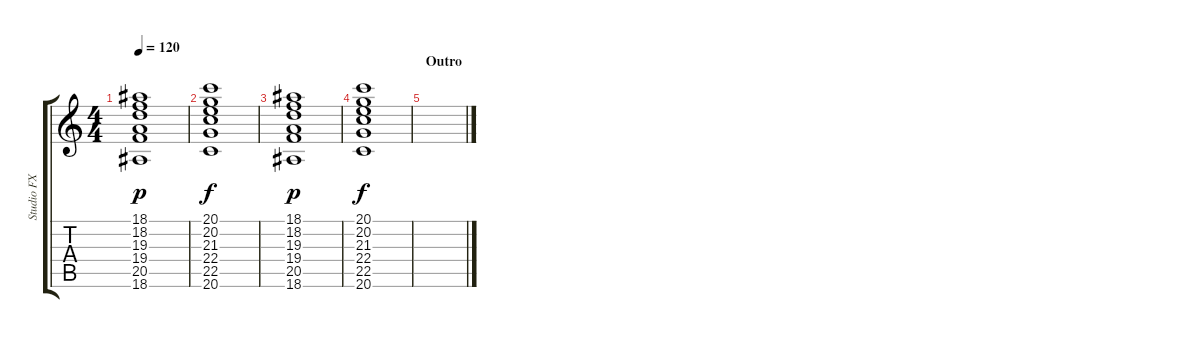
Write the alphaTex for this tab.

\track ("Studio FX" "Studio FX") {instrument vibraphone}
\staff {score tabs}
\tuning (E4 B3 G3 D3 A2 E2) {hide}
\ts (4 4)
\tempo 120
\clef g2
\ks c
(18.1 18.2 19.3 19.4 20.5 18.6).1{dy p} |
(20.1 20.2 21.3 22.4 22.5 20.6).1{dy f} |
(18.1 18.2 19.3 19.4 20.5 18.6).1{dy p} |
(20.1 20.2 21.3 22.4 22.5 20.6).1{dy f} |
\section ("" "Outro")
